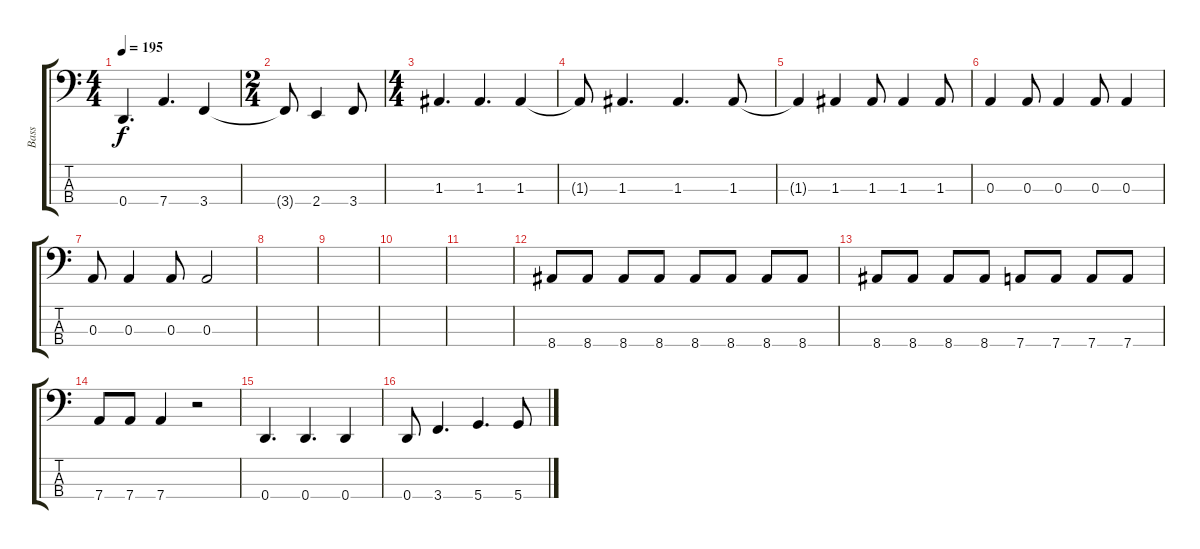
\track ("Bass" "Bass") {instrument electricbassfinger}
\staff {score tabs}
\tuning (G2 D2 A1 D1) {hide}
\ts (4 4)
\tempo 195
\clef f4
\ks c
0.4.4{d dy f} 7.4.4{d} 3.4.4 |
\ts (2 4)
3.4{t}.8 2.4.4 3.4.8 |
\ts (4 4)
1.3.4{d} 1.3.4{d} 1.3.4 |
1.3{t}.8 1.3.4{d} 1.3.4{d} 1.3.8 |
1.3{t}.4 1.3.4 1.3.8 1.3.4 1.3.8 |
0.3.4 0.3.8 0.3.4 0.3.8 0.3.4 |
0.3.8 0.3.4 0.3.8 0.3.2 |
|
|
|
|
8.4.8 8.4.8 8.4.8 8.4.8 8.4.8 8.4.8 8.4.8 8.4.8 |
8.4.8 8.4.8 8.4.8 8.4.8 7.4.8 7.4.8 7.4.8 7.4.8 |
7.4.8 7.4.8 7.4.4 r.2 |
0.4.4{d} 0.4.4{d} 0.4.4 |
0.4.8 3.4.4{d} 5.4.4{d} 5.4.8
